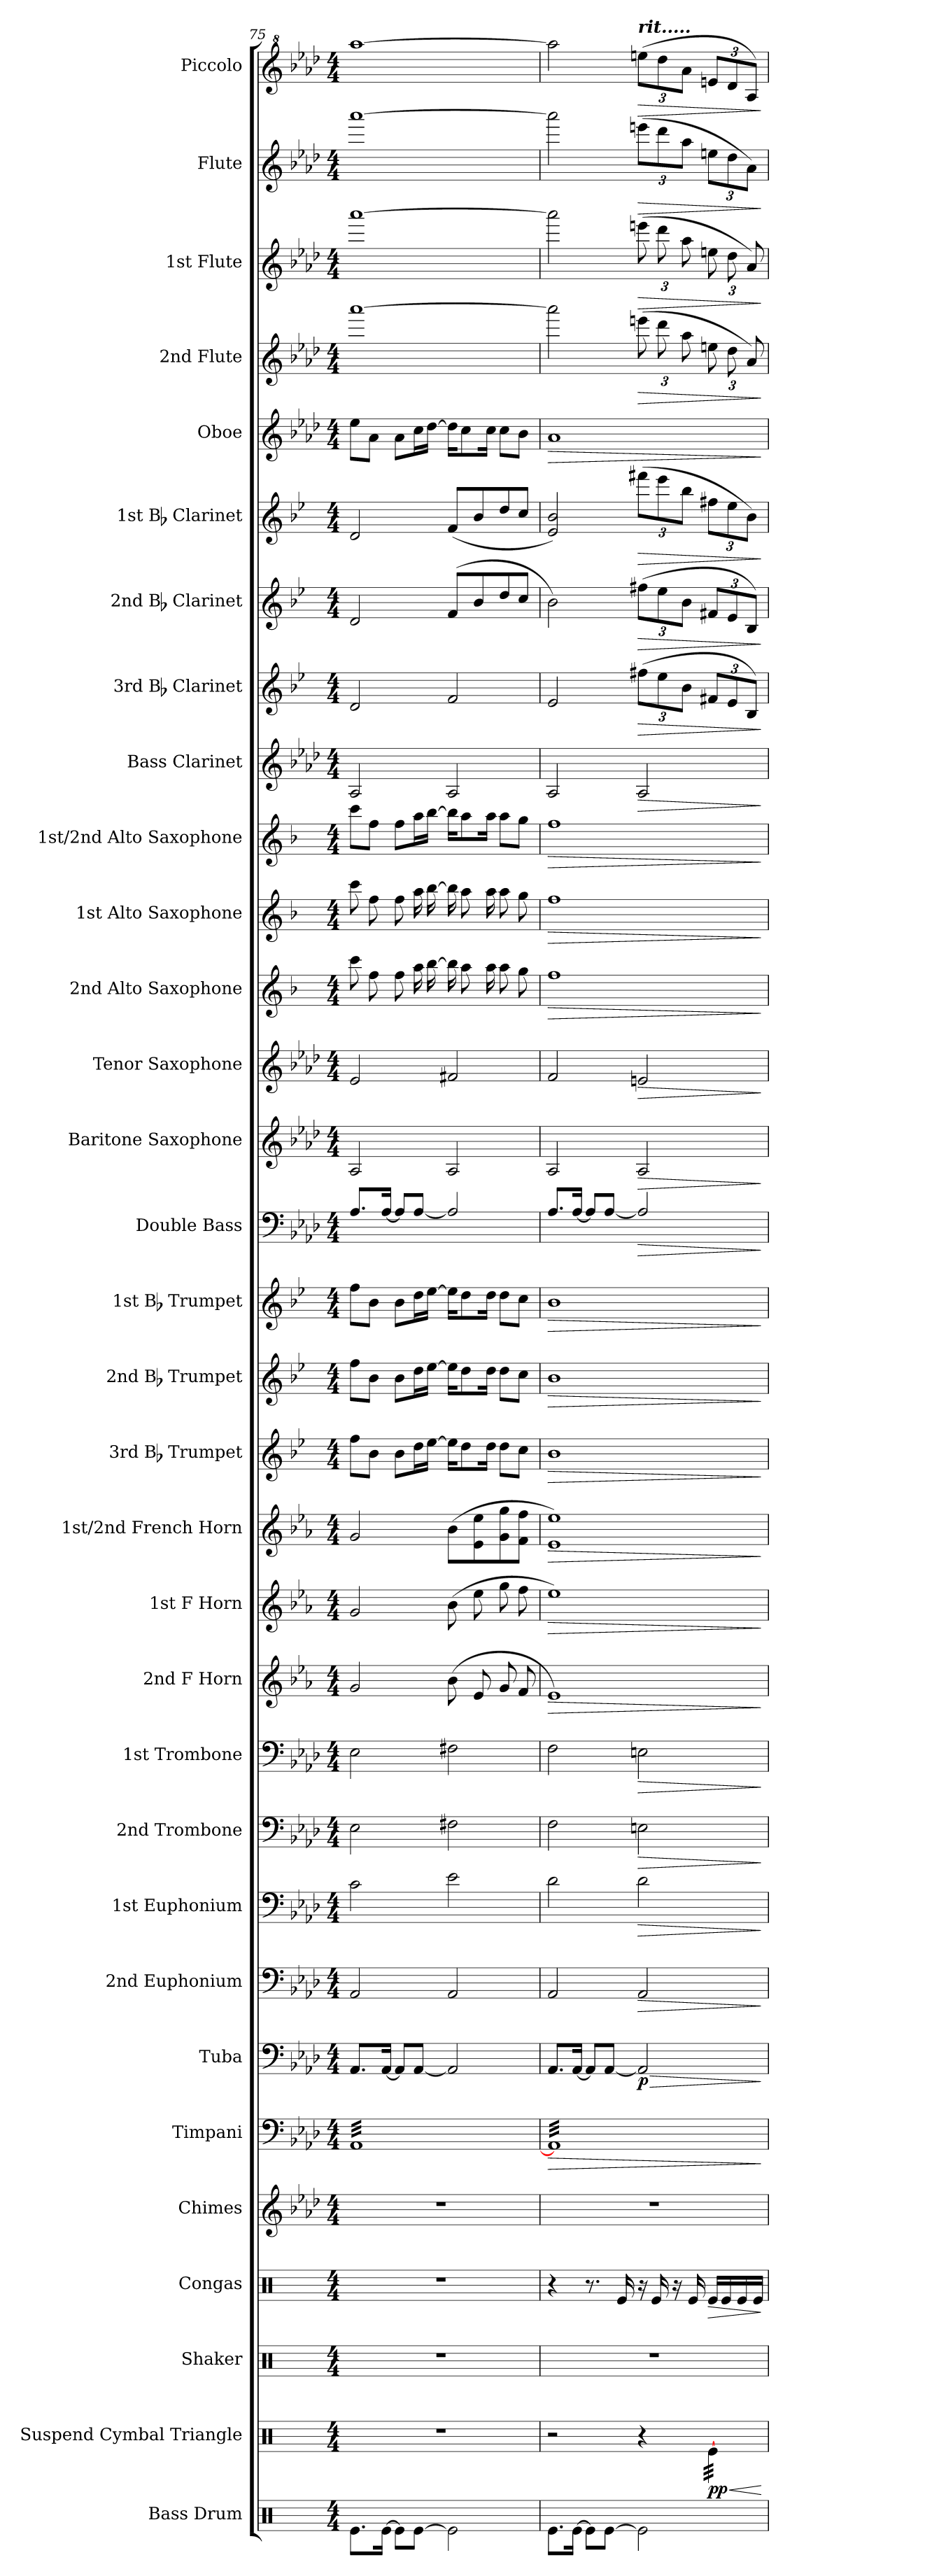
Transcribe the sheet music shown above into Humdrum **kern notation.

**kern	**kern	**dynam	**kern	**kern	**dynam	**kern	**kern	**dynam	**kern	**dynam	**kern	**dynam	**kern	**dynam	**kern	**dynam	**kern	**dynam	**kern	**dynam	**kern	**dynam	**kern	**dynam	**kern	**dynam	**kern	**dynam	**kern	**dynam	**kern	**dynam	**kern	**dynam	**kern	**dynam	**kern	**dynam	**kern	**dynam	**kern	**dynam	**kern	**dynam	**kern	**dynam	**kern	**dynam	**kern	**dynam	**kern	**dynam	**kern	**dynam	**kern	**dynam	**kern	**dynam	**kern	**dynam
*part32	*part31	*part31	*part30	*part29	*part29	*part28	*part27	*part27	*part26	*part26	*part25	*part25	*part24	*part24	*part23	*part23	*part22	*part22	*part21	*part21	*part20	*part20	*part19	*part19	*part18	*part18	*part17	*part17	*part16	*part16	*part15	*part15	*part14	*part14	*part13	*part13	*part12	*part12	*part11	*part11	*part10	*part10	*part9	*part9	*part8	*part8	*part7	*part7	*part6	*part6	*part5	*part5	*part4	*part4	*part3	*part3	*part2	*part2	*part1	*part1
*staff32	*staff31	*staff31	*staff30	*staff29	*staff29	*staff28	*staff27	*staff27	*staff26	*staff26	*staff25	*staff25	*staff24	*staff24	*staff23	*staff23	*staff22	*staff22	*staff21	*staff21	*staff20	*staff20	*staff19	*staff19	*staff18	*staff18	*staff17	*staff17	*staff16	*staff16	*staff15	*staff15	*staff14	*staff14	*staff13	*staff13	*staff12	*staff12	*staff11	*staff11	*staff10	*staff10	*staff9	*staff9	*staff8	*staff8	*staff7	*staff7	*staff6	*staff6	*staff5	*staff5	*staff4	*staff4	*staff3	*staff3	*staff2	*staff2	*staff1	*staff1
*I"Bass Drum	*I"Suspend Cymbal Triangle	*	*I"Shaker	*I"Congas	*	*I"Chimes	*I"Timpani	*	*I"Tuba	*	*I"2nd Euphonium	*	*I"1st Euphonium	*	*I"2nd Trombone	*	*I"1st Trombone	*	*I"2nd F Horn	*	*I"1st F Horn	*	*I"1st/2nd French Horn	*	*I"3rd Bb Trumpet	*	*I"2nd Bb Trumpet	*	*I"1st Bb Trumpet	*	*I"Double Bass	*	*I"Baritone Saxophone	*	*I"Tenor Saxophone	*	*I"2nd Alto Saxophone	*	*I"1st Alto Saxophone	*	*I"1st/2nd Alto Saxophone	*	*I"Bass Clarinet	*	*I"3rd Bb Clarinet	*	*I"2nd Bb Clarinet	*	*I"1st Bb Clarinet	*	*I"Oboe	*	*I"2nd Flute	*	*I"1st Flute	*	*I"Flute	*	*I"Piccolo	*
*I'B. Dr.	*I'Sus.C Tri.	*	*I'Sh.	*I'Co.	*	*I'Chm.	*I'Timp.	*	*I'Tba.	*	*I'Euph. 2	*	*I'Euph. 1	*	*I'Tbn. 2	*	*I'Tbn. 1	*	*I'F Hn. 2	*	*I'F Hn. 1	*	*I'F Hn. 1/2	*	*I'Tpt. 3	*	*I'Tpt. 2	*	*I'Tpt. 1	*	*I'D. Bass	*	*I'Bar. Sax	*	*I'T. Sax.	*	*I'A. Sax. 2	*	*I'A. Sax. 1	*	*I'A. Sax. 1/2	*	*I'B. Cl.	*	*I'Cl. 3	*	*I'Cl. 2	*	*I'Cl. 1	*	*I'Ob.	*	*I'Fl. 2	*	*I'Fl. 1	*	*I'Fl.	*	*I'Picc.	*
*clefX	*clefX	*	*clefX	*clefX	*	*clefG2	*clefF4	*	*clefF4	*	*clefF4	*	*clefF4	*	*clefF4	*	*clefF4	*	*clefG2	*	*clefG2	*	*clefG2	*	*clefG2	*	*clefG2	*	*clefG2	*	*clefF4	*	*clefG2	*	*clefG2	*	*clefG2	*	*clefG2	*	*clefG2	*	*clefG2	*	*clefG2	*	*clefG2	*	*clefG2	*	*clefG2	*	*clefG2	*	*clefG2	*	*clefG2	*	*clefG^2	*
*	*	*	*	*	*	*	*	*	*	*	*	*	*	*	*	*	*	*	*ITrd4c7	*	*ITrd4c7	*	*ITrd4c7	*	*ITrd1c2	*	*ITrd1c2	*	*ITrd1c2	*	*ITrd7c12	*	*ITrd12c21	*	*ITrd8c14	*	*ITrd5c9	*	*ITrd5c9	*	*ITrd5c9	*	*ITrd8c14	*	*ITrd1c2	*	*ITrd1c2	*	*ITrd1c2	*	*	*	*	*	*	*	*	*	*ITrd-7c-12	*
*k[]	*k[]	*	*k[]	*k[]	*	*k[b-e-a-d-]	*k[b-e-a-d-]	*	*k[b-e-a-d-]	*	*k[b-e-a-d-]	*	*k[b-e-a-d-]	*	*k[b-e-a-d-]	*	*k[b-e-a-d-]	*	*k[b-e-a-d-]	*	*k[b-e-a-d-]	*	*k[b-e-a-d-]	*	*k[b-e-a-d-]	*	*k[b-e-a-d-]	*	*k[b-e-a-d-]	*	*k[b-e-a-d-]	*	*k[b-e-a-d-]	*	*k[b-e-a-d-]	*	*k[b-e-a-d-]	*	*k[b-e-a-d-]	*	*k[b-e-a-d-]	*	*k[b-e-a-d-]	*	*k[b-e-a-d-]	*	*k[b-e-a-d-]	*	*k[b-e-a-d-]	*	*k[b-e-a-d-]	*	*k[b-e-a-d-]	*	*k[b-e-a-d-]	*	*k[b-e-a-d-]	*	*k[b-e-a-d-]	*
*M4/4	*M4/4	*	*M4/4	*M4/4	*	*M4/4	*M4/4	*	*M4/4	*	*M4/4	*	*M4/4	*	*M4/4	*	*M4/4	*	*M4/4	*	*M4/4	*	*M4/4	*	*M4/4	*	*M4/4	*	*M4/4	*	*M4/4	*	*M4/4	*	*M4/4	*	*M4/4	*	*M4/4	*	*M4/4	*	*M4/4	*	*M4/4	*	*M4/4	*	*M4/4	*	*M4/4	*	*M4/4	*	*M4/4	*	*M4/4	*	*M4/4	*
=75	=75	=75	=75	=75	=75	=75	=75	=75	=75	=75	=75	=75	=75	=75	=75	=75	=75	=75	=75	=75	=75	=75	=75	=75	=75	=75	=75	=75	=75	=75	=75	=75	=75	=75	=75	=75	=75	=75	=75	=75	=75	=75	=75	=75	=75	=75	=75	=75	=75	=75	=75	=75	=75	=75	=75	=75	=75	=75	=75	=75
*	*	*	*	*	*	*	*tremolo	*	*	*	*	*	*	*	*	*	*	*	*	*	*	*	*	*	*	*	*	*	*	*	*	*	*	*	*	*	*	*	*	*	*	*	*	*	*	*	*	*	*	*	*	*	*	*	*	*	*	*	*	*
8.Re\L	1r	.	1r	1r	.	1r	32AA-LLL	.	8.AA-/L	.	2AA-/	.	2c\	.	2E-\	.	2E-\	.	2c/	.	2c/	.	2c/	.	8ee-\L	.	8ee-\L	.	8ee-\L	.	8.AA-/L	.	2AA-/	.	2E-/	.	8ee-\	.	8ee-\	.	8ee-\L	.	2AA-/	.	2c/	.	2c/	.	2c/	.	8ee-\L	.	[1aaa-	.	[1aaa-	.	[1aaa-	.	[1aaaa-	.
.	.	.	.	.	.	.	32AA-	.	.	.	.	.	.	.	.	.	.	.	.	.	.	.	.	.	.	.	.	.	.	.	.	.	.	.	.	.	.	.	.	.	.	.	.	.	.	.	.	.	.	.	.	.	.	.	.	.	.	.	.	.
.	.	.	.	.	.	.	32AA-	.	.	.	.	.	.	.	.	.	.	.	.	.	.	.	.	.	.	.	.	.	.	.	.	.	.	.	.	.	.	.	.	.	.	.	.	.	.	.	.	.	.	.	.	.	.	.	.	.	.	.	.	.
.	.	.	.	.	.	.	32AA-	.	.	.	.	.	.	.	.	.	.	.	.	.	.	.	.	.	.	.	.	.	.	.	.	.	.	.	.	.	.	.	.	.	.	.	.	.	.	.	.	.	.	.	.	.	.	.	.	.	.	.	.	.
.	.	.	.	.	.	.	32AA-	.	.	.	.	.	.	.	.	.	.	.	.	.	.	.	.	.	8a-\J	.	8a-\J	.	8a-\J	.	.	.	.	.	.	.	8a-\	.	8a-\	.	8a-\J	.	.	.	.	.	.	.	.	.	8a-\J	.	.	.	.	.	.	.	.	.
.	.	.	.	.	.	.	32AA-	.	.	.	.	.	.	.	.	.	.	.	.	.	.	.	.	.	.	.	.	.	.	.	.	.	.	.	.	.	.	.	.	.	.	.	.	.	.	.	.	.	.	.	.	.	.	.	.	.	.	.	.	.
[16Re\Jk	.	.	.	.	.	.	32AA-	.	[16AA-/Jk	.	.	.	.	.	.	.	.	.	.	.	.	.	.	.	.	.	.	.	.	.	[16AA-/Jk	.	.	.	.	.	.	.	.	.	.	.	.	.	.	.	.	.	.	.	.	.	.	.	.	.	.	.	.	.
.	.	.	.	.	.	.	32AA-	.	.	.	.	.	.	.	.	.	.	.	.	.	.	.	.	.	.	.	.	.	.	.	.	.	.	.	.	.	.	.	.	.	.	.	.	.	.	.	.	.	.	.	.	.	.	.	.	.	.	.	.	.
8Re\L]	.	.	.	.	.	.	32AA-	.	8AA-/L]	.	.	.	.	.	.	.	.	.	.	.	.	.	.	.	8a-\L	.	8a-\L	.	8a-\L	.	8AA-/L]	.	.	.	.	.	8a-\	.	8a-\	.	8a-\L	.	.	.	.	.	.	.	.	.	8a-\L	.	.	.	.	.	.	.	.	.
.	.	.	.	.	.	.	32AA-	.	.	.	.	.	.	.	.	.	.	.	.	.	.	.	.	.	.	.	.	.	.	.	.	.	.	.	.	.	.	.	.	.	.	.	.	.	.	.	.	.	.	.	.	.	.	.	.	.	.	.	.	.
.	.	.	.	.	.	.	32AA-	.	.	.	.	.	.	.	.	.	.	.	.	.	.	.	.	.	.	.	.	.	.	.	.	.	.	.	.	.	.	.	.	.	.	.	.	.	.	.	.	.	.	.	.	.	.	.	.	.	.	.	.	.
.	.	.	.	.	.	.	32AA-	.	.	.	.	.	.	.	.	.	.	.	.	.	.	.	.	.	.	.	.	.	.	.	.	.	.	.	.	.	.	.	.	.	.	.	.	.	.	.	.	.	.	.	.	.	.	.	.	.	.	.	.	.
[8Re\J	.	.	.	.	.	.	32AA-	.	[8AA-/J	.	.	.	.	.	.	.	.	.	.	.	.	.	.	.	16cc\L	.	16cc\L	.	16cc\L	.	[8AA-/J	.	.	.	.	.	16cc\	.	16cc\	.	16cc\L	.	.	.	.	.	.	.	.	.	16cc\L	.	.	.	.	.	.	.	.	.
.	.	.	.	.	.	.	32AA-	.	.	.	.	.	.	.	.	.	.	.	.	.	.	.	.	.	.	.	.	.	.	.	.	.	.	.	.	.	.	.	.	.	.	.	.	.	.	.	.	.	.	.	.	.	.	.	.	.	.	.	.	.
.	.	.	.	.	.	.	32AA-	.	.	.	.	.	.	.	.	.	.	.	.	.	.	.	.	.	[16dd-\JJ	.	[16dd-\JJ	.	[16dd-\JJ	.	.	.	.	.	.	.	[16dd-\	.	[16dd-\	.	[16dd-\JJ	.	.	.	.	.	.	.	.	.	[16dd-\JJ	.	.	.	.	.	.	.	.	.
.	.	.	.	.	.	.	32AA-	.	.	.	.	.	.	.	.	.	.	.	.	.	.	.	.	.	.	.	.	.	.	.	.	.	.	.	.	.	.	.	.	.	.	.	.	.	.	.	.	.	.	.	.	.	.	.	.	.	.	.	.	.
2Re\]	.	.	.	.	.	.	32AA-	.	2AA-/]	.	2AA-/	.	2e-\	.	2F#X\	.	2F#X\	.	(8e-\	.	(8e-\	.	(8e-\L	.	16dd-\KL]	.	16dd-\KL]	.	16dd-\KL]	.	2AA-/]	.	2AA-/	.	2F#X/	.	16dd-\]	.	16dd-\]	.	16dd-\KL]	.	2AA-/	.	2e-/	.	(8e-/L	.	(8e-/L	.	16dd-\KL]	.	.	.	.	.	.	.	.	.
.	.	.	.	.	.	.	32AA-	.	.	.	.	.	.	.	.	.	.	.	.	.	.	.	.	.	.	.	.	.	.	.	.	.	.	.	.	.	.	.	.	.	.	.	.	.	.	.	.	.	.	.	.	.	.	.	.	.	.	.	.	.
.	.	.	.	.	.	.	32AA-	.	.	.	.	.	.	.	.	.	.	.	.	.	.	.	.	.	8cc\	.	8cc\	.	8cc\	.	.	.	.	.	.	.	8cc\	.	8cc\	.	8cc\	.	.	.	.	.	.	.	.	.	8cc\	.	.	.	.	.	.	.	.	.
.	.	.	.	.	.	.	32AA-	.	.	.	.	.	.	.	.	.	.	.	.	.	.	.	.	.	.	.	.	.	.	.	.	.	.	.	.	.	.	.	.	.	.	.	.	.	.	.	.	.	.	.	.	.	.	.	.	.	.	.	.	.
.	.	.	.	.	.	.	32AA-	.	.	.	.	.	.	.	.	.	.	.	8A-/	.	8a-\	.	8A-\ 8a-\	.	.	.	.	.	.	.	.	.	.	.	.	.	.	.	.	.	.	.	.	.	.	.	8a-/	.	8a-/	.	.	.	.	.	.	.	.	.	.	.
.	.	.	.	.	.	.	32AA-	.	.	.	.	.	.	.	.	.	.	.	.	.	.	.	.	.	.	.	.	.	.	.	.	.	.	.	.	.	.	.	.	.	.	.	.	.	.	.	.	.	.	.	.	.	.	.	.	.	.	.	.	.
.	.	.	.	.	.	.	32AA-	.	.	.	.	.	.	.	.	.	.	.	.	.	.	.	.	.	16cc\Jk	.	16cc\Jk	.	16cc\Jk	.	.	.	.	.	.	.	16cc\	.	16cc\	.	16cc\Jk	.	.	.	.	.	.	.	.	.	16cc\Jk	.	.	.	.	.	.	.	.	.
.	.	.	.	.	.	.	32AA-	.	.	.	.	.	.	.	.	.	.	.	.	.	.	.	.	.	.	.	.	.	.	.	.	.	.	.	.	.	.	.	.	.	.	.	.	.	.	.	.	.	.	.	.	.	.	.	.	.	.	.	.	.
.	.	.	.	.	.	.	32AA-	.	.	.	.	.	.	.	.	.	.	.	8c/	.	8cc\	.	8c\ 8cc\	.	8cc\L	.	8cc\L	.	8cc\L	.	.	.	.	.	.	.	8cc\	.	8cc\	.	8cc\L	.	.	.	.	.	8cc/	.	8cc/	.	8cc\L	.	.	.	.	.	.	.	.	.
.	.	.	.	.	.	.	32AA-	.	.	.	.	.	.	.	.	.	.	.	.	.	.	.	.	.	.	.	.	.	.	.	.	.	.	.	.	.	.	.	.	.	.	.	.	.	.	.	.	.	.	.	.	.	.	.	.	.	.	.	.	.
.	.	.	.	.	.	.	32AA-	.	.	.	.	.	.	.	.	.	.	.	.	.	.	.	.	.	.	.	.	.	.	.	.	.	.	.	.	.	.	.	.	.	.	.	.	.	.	.	.	.	.	.	.	.	.	.	.	.	.	.	.	.
.	.	.	.	.	.	.	32AA-	.	.	.	.	.	.	.	.	.	.	.	.	.	.	.	.	.	.	.	.	.	.	.	.	.	.	.	.	.	.	.	.	.	.	.	.	.	.	.	.	.	.	.	.	.	.	.	.	.	.	.	.	.
.	.	.	.	.	.	.	32AA-	.	.	.	.	.	.	.	.	.	.	.	8B-/	.	8b-\	.	8B-\ 8b-\J	.	8b-\J	.	8b-\J	.	8b-\J	.	.	.	.	.	.	.	8b-\	.	8b-\	.	8b-\J	.	.	.	.	.	8b-/J	.	8b-/J	.	8b-\J	.	.	.	.	.	.	.	.	.
.	.	.	.	.	.	.	32AA-	.	.	.	.	.	.	.	.	.	.	.	.	.	.	.	.	.	.	.	.	.	.	.	.	.	.	.	.	.	.	.	.	.	.	.	.	.	.	.	.	.	.	.	.	.	.	.	.	.	.	.	.	.
.	.	.	.	.	.	.	32AA-	.	.	.	.	.	.	.	.	.	.	.	.	.	.	.	.	.	.	.	.	.	.	.	.	.	.	.	.	.	.	.	.	.	.	.	.	.	.	.	.	.	.	.	.	.	.	.	.	.	.	.	.	.
.	.	.	.	.	.	.	32AA-JJJ	.	.	.	.	.	.	.	.	.	.	.	.	.	.	.	.	.	.	.	.	.	.	.	.	.	.	.	.	.	.	.	.	.	.	.	.	.	.	.	.	.	.	.	.	.	.	.	.	.	.	.	.	.
=76	=76	=76	=76	=76	=76	=76	=76	=76	=76	=76	=76	=76	=76	=76	=76	=76	=76	=76	=76	=76	=76	=76	=76	=76	=76	=76	=76	=76	=76	=76	=76	=76	=76	=76	=76	=76	=76	=76	=76	=76	=76	=76	=76	=76	=76	=76	=76	=76	=76	=76	=76	=76	=76	=76	=76	=76	=76	=76	=76	=76
!	!	!	!	!	!	!	!	!LO:HP:b	!	!	!	!	!	!	!	!	!	!	!	!LO:HP:b	!	!LO:HP:b	!	!LO:HP:b	!	!LO:HP:b	!	!LO:HP:b	!	!LO:HP:b	!	!	!	!	!	!	!	!LO:HP:b	!	!LO:HP:b	!	!LO:HP:b	!	!	!	!	!	!	!	!	!	!LO:HP:b	!	!	!	!	!	!	!	!
8.Re\L	2r	.	1r	4r	.	1r	32AA-]LLL	>	8.AA-/L	.	2AA-/	.	2d-\	.	2F\	.	2F\	.	1A-)	>	1a-)	>	1A- 1a-)	>	1a-	>	1a-	>	1a-	>	8.AA-/L	.	2AA-/	.	2F/	.	1a-	>	1a-	>	1a-	>	2AA-/	.	2d-/	.	2a-\)	.	2d-/ 2a-/)	.	1a-	>	2aaa-\]	.	2aaa-\]	.	2aaa-\]	.	2aaaa-\]	.
.	.	.	.	.	.	.	32AA-	.	.	.	.	.	.	.	.	.	.	.	.	.	.	.	.	.	.	.	.	.	.	.	.	.	.	.	.	.	.	.	.	.	.	.	.	.	.	.	.	.	.	.	.	.	.	.	.	.	.	.	.	.
.	.	.	.	.	.	.	32AA-	.	.	.	.	.	.	.	.	.	.	.	.	.	.	.	.	.	.	.	.	.	.	.	.	.	.	.	.	.	.	.	.	.	.	.	.	.	.	.	.	.	.	.	.	.	.	.	.	.	.	.	.	.
.	.	.	.	.	.	.	32AA-	.	.	.	.	.	.	.	.	.	.	.	.	.	.	.	.	.	.	.	.	.	.	.	.	.	.	.	.	.	.	.	.	.	.	.	.	.	.	.	.	.	.	.	.	.	.	.	.	.	.	.	.	.
.	.	.	.	.	.	.	32AA-	.	.	.	.	.	.	.	.	.	.	.	.	.	.	.	.	.	.	.	.	.	.	.	.	.	.	.	.	.	.	.	.	.	.	.	.	.	.	.	.	.	.	.	.	.	.	.	.	.	.	.	.	.
.	.	.	.	.	.	.	32AA-	.	.	.	.	.	.	.	.	.	.	.	.	.	.	.	.	.	.	.	.	.	.	.	.	.	.	.	.	.	.	.	.	.	.	.	.	.	.	.	.	.	.	.	.	.	.	.	.	.	.	.	.	.
[16Re\Jk	.	.	.	.	.	.	32AA-	.	[16AA-/Jk	.	.	.	.	.	.	.	.	.	.	.	.	.	.	.	.	.	.	.	.	.	[16AA-/Jk	.	.	.	.	.	.	.	.	.	.	.	.	.	.	.	.	.	.	.	.	.	.	.	.	.	.	.	.	.
.	.	.	.	.	.	.	32AA-	.	.	.	.	.	.	.	.	.	.	.	.	.	.	.	.	.	.	.	.	.	.	.	.	.	.	.	.	.	.	.	.	.	.	.	.	.	.	.	.	.	.	.	.	.	.	.	.	.	.	.	.	.
8Re\L]	.	.	.	8.r	.	.	32AA-	.	8AA-/L]	.	.	.	.	.	.	.	.	.	.	.	.	.	.	.	.	.	.	.	.	.	8AA-/L]	.	.	.	.	.	.	.	.	.	.	.	.	.	.	.	.	.	.	.	.	.	.	.	.	.	.	.	.	.
.	.	.	.	.	.	.	32AA-	.	.	.	.	.	.	.	.	.	.	.	.	.	.	.	.	.	.	.	.	.	.	.	.	.	.	.	.	.	.	.	.	.	.	.	.	.	.	.	.	.	.	.	.	.	.	.	.	.	.	.	.	.
.	.	.	.	.	.	.	32AA-	.	.	.	.	.	.	.	.	.	.	.	.	.	.	.	.	.	.	.	.	.	.	.	.	.	.	.	.	.	.	.	.	.	.	.	.	.	.	.	.	.	.	.	.	.	.	.	.	.	.	.	.	.
.	.	.	.	.	.	.	32AA-	.	.	.	.	.	.	.	.	.	.	.	.	.	.	.	.	.	.	.	.	.	.	.	.	.	.	.	.	.	.	.	.	.	.	.	.	.	.	.	.	.	.	.	.	.	.	.	.	.	.	.	.	.
[8Re\J	.	.	.	.	.	.	32AA-	.	[8AA-/J	.	.	.	.	.	.	.	.	.	.	.	.	.	.	.	.	.	.	.	.	.	[8AA-/J	.	.	.	.	.	.	.	.	.	.	.	.	.	.	.	.	.	.	.	.	.	.	.	.	.	.	.	.	.
.	.	.	.	.	.	.	32AA-	.	.	.	.	.	.	.	.	.	.	.	.	.	.	.	.	.	.	.	.	.	.	.	.	.	.	.	.	.	.	.	.	.	.	.	.	.	.	.	.	.	.	.	.	.	.	.	.	.	.	.	.	.
.	.	.	.	16Re/	.	.	32AA-	.	.	.	.	.	.	.	.	.	.	.	.	.	.	.	.	.	.	.	.	.	.	.	.	.	.	.	.	.	.	.	.	.	.	.	.	.	.	.	.	.	.	.	.	.	.	.	.	.	.	.	.	.
.	.	.	.	.	.	.	32AA-	.	.	.	.	.	.	.	.	.	.	.	.	.	.	.	.	.	.	.	.	.	.	.	.	.	.	.	.	.	.	.	.	.	.	.	.	.	.	.	.	.	.	.	.	.	.	.	.	.	.	.	.	.
!	!	!	!	!	!	!	!	!	!	!LO:HP:b	!	!LO:HP:b	!	!LO:HP:b	!	!LO:HP:b	!	!LO:HP:b	!	!	!	!	!	!	!	!	!	!	!	!	!	!LO:HP:b	!	!LO:HP:b	!	!LO:HP:b	!	!	!	!	!	!	!	!LO:HP:b	!	!	!	!	!	!	!	!	!	!	!	!	!	!	!	!
*	*	*	*	*	*	*	*	*	*	*	*	*	*	*	*	*	*	*	*	*	*	*	*	*	*	*	*	*	*	*	*	*	*	*	*	*	*	*	*	*	*	*	*	*	*Xbrackettup	*	*	*	*	*	*	*	*	*	*	*	*	*	*	*
!	!	!	!	!	!	!	!	!	!	!	!	!	!	!	!	!	!	!	!	!	!	!	!	!	!	!	!	!	!	!	!	!	!	!	!	!	!	!	!	!	!	!	!	!	!	!LO:HP:b	!	!	!	!	!	!	!	!	!	!	!	!	!	!
*	*	*	*	*	*	*	*	*	*	*	*	*	*	*	*	*	*	*	*	*	*	*	*	*	*	*	*	*	*	*	*	*	*	*	*	*	*	*	*	*	*	*	*	*	*	*	*Xbrackettup	*	*	*	*	*	*	*	*	*	*	*	*	*
!	!	!	!	!	!	!	!	!	!	!	!	!	!	!	!	!	!	!	!	!	!	!	!	!	!	!	!	!	!	!	!	!	!	!	!	!	!	!	!	!	!	!	!	!	!	!	!	!LO:HP:b	!	!	!	!	!	!	!	!	!	!	!	!
*	*	*	*	*	*	*	*	*	*	*	*	*	*	*	*	*	*	*	*	*	*	*	*	*	*	*	*	*	*	*	*	*	*	*	*	*	*	*	*	*	*	*	*	*	*	*	*	*	*Xbrackettup	*	*	*	*	*	*	*	*	*	*	*
!	!	!	!	!	!	!	!	!	!	!	!	!	!	!	!	!	!	!	!	!	!	!	!	!	!	!	!	!	!	!	!	!	!	!	!	!	!	!	!	!	!	!	!	!	!	!	!	!	!	!LO:HP:b	!	!	!	!	!	!	!	!	!	!
*	*	*	*	*	*	*	*	*	*	*	*	*	*	*	*	*	*	*	*	*	*	*	*	*	*	*	*	*	*	*	*	*	*	*	*	*	*	*	*	*	*	*	*	*	*	*	*	*	*	*	*	*	*Xbrackettup	*	*	*	*	*	*	*
!	!	!	!	!	!	!	!	!	!	!	!	!	!	!	!	!	!	!	!	!	!	!	!	!	!	!	!	!	!	!	!	!	!	!	!	!	!	!	!	!	!	!	!	!	!	!	!	!	!	!	!	!	!	!LO:HP:b	!	!	!	!	!	!
*	*	*	*	*	*	*	*	*	*	*	*	*	*	*	*	*	*	*	*	*	*	*	*	*	*	*	*	*	*	*	*	*	*	*	*	*	*	*	*	*	*	*	*	*	*	*	*	*	*	*	*	*	*	*	*Xbrackettup	*	*	*	*	*
!	!	!	!	!	!	!	!	!	!	!	!	!	!	!	!	!	!	!	!	!	!	!	!	!	!	!	!	!	!	!	!	!	!	!	!	!	!	!	!	!	!	!	!	!	!	!	!	!	!	!	!	!	!	!	!	!LO:HP:b	!	!	!	!
*	*	*	*	*	*	*	*	*	*	*	*	*	*	*	*	*	*	*	*	*	*	*	*	*	*	*	*	*	*	*	*	*	*	*	*	*	*	*	*	*	*	*	*	*	*	*	*	*	*	*	*	*	*	*	*	*	*Xbrackettup	*	*	*
!	!	!	!	!	!	!	!	!	!	!	!	!	!	!	!	!	!	!	!	!	!	!	!	!	!	!	!	!	!	!	!	!	!	!	!	!	!	!	!	!	!	!	!	!	!	!	!	!	!	!	!	!	!	!	!	!	!	!LO:HP:b	!	!
*	*	*	*	*	*	*	*	*	*	*	*	*	*	*	*	*	*	*	*	*	*	*	*	*	*	*	*	*	*	*	*	*	*	*	*	*	*	*	*	*	*	*	*	*	*	*	*	*	*	*	*	*	*	*	*	*	*	*	*Xbrackettup	*
*	*	*	*	*	*	*	*	*	*	*	*	*	*	*	*	*	*	*	*	*	*	*	*	*	*	*	*	*	*	*	*	*	*	*	*	*	*	*	*	*	*	*	*	*	*	*	*	*	*	*	*	*	*	*	*	*	*	*	*MM85	*
!	!	!	!	!	!	!	!	!	!	!	!	!	!	!	!	!	!	!	!	!	!	!	!	!	!	!	!	!	!	!	!	!	!	!	!	!	!	!	!	!	!	!	!	!	!	!	!	!	!	!	!	!	!	!	!	!	!	!	!LO:TX:a:Bi:t=rit.....	!
!	!	!	!	!	!	!	!	!	!	!LO:DY:n=1:b	!	!	!	!	!	!	!	!	!	!	!	!	!	!	!	!	!	!	!	!	!	!	!	!	!	!	!	!	!	!	!	!	!	!	!	!	!	!	!	!	!	!	!	!	!	!	!	!	!	!LO:HP:b
2Re\]	4r	.	.	16r	.	.	32AA-	.	2AA-/]	> p	2AA-/	>	2d-\	>	2En\	>	2En\	>	.	.	.	.	.	.	.	.	.	.	.	.	2AA-/]	>	2AA-/	>	2En/	>	.	.	.	.	.	.	2AA-/	>	(12een\L	>	(12een\L	>	(12eeen\L	>	.	.	(12eeen\	>	(12eeen\	>	(12eeen\L	>	(12eeeen\L	>
.	.	.	.	.	.	.	32AA-	.	.	.	.	.	.	.	.	.	.	.	.	.	.	.	.	.	.	.	.	.	.	.	.	.	.	.	.	.	.	.	.	.	.	.	.	.	.	.	.	.	.	.	.	.	.	.	.	.	.	.	.	.
.	.	.	.	16Re/	.	.	32AA-	.	.	.	.	.	.	.	.	.	.	.	.	.	.	.	.	.	.	.	.	.	.	.	.	.	.	.	.	.	.	.	.	.	.	.	.	.	.	.	.	.	.	.	.	.	.	.	.	.	.	.	.	.
.	.	.	.	.	.	.	.	.	.	.	.	.	.	.	.	.	.	.	.	.	.	.	.	.	.	.	.	.	.	.	.	.	.	.	.	.	.	.	.	.	.	.	.	.	12dd-\	.	12dd-\	.	12ddd-\	.	.	.	12ddd-\	.	12ddd-\	.	12ddd-\	.	12dddd-\	.
.	.	.	.	.	.	.	32AA-	.	.	.	.	.	.	.	.	.	.	.	.	.	.	.	.	.	.	.	.	.	.	.	.	.	.	.	.	.	.	.	.	.	.	.	.	.	.	.	.	.	.	.	.	.	.	.	.	.	.	.	.	.
.	.	.	.	16r	.	.	32AA-	.	.	.	.	.	.	.	.	.	.	.	.	.	.	.	.	.	.	.	.	.	.	.	.	.	.	.	.	.	.	.	.	.	.	.	.	.	.	.	.	.	.	.	.	.	.	.	.	.	.	.	.	.
.	.	.	.	.	.	.	32AA-	.	.	.	.	.	.	.	.	.	.	.	.	.	.	.	.	.	.	.	.	.	.	.	.	.	.	.	.	.	.	.	.	.	.	.	.	.	.	.	.	.	.	.	.	.	.	.	.	.	.	.	.	.
.	.	.	.	.	.	.	.	.	.	.	.	.	.	.	.	.	.	.	.	.	.	.	.	.	.	.	.	.	.	.	.	.	.	.	.	.	.	.	.	.	.	.	.	.	12a-\J	.	12a-\J	.	12aa-\J	.	.	.	12aa-\	.	12aa-\	.	12aa-\J	.	12aaa-\J	.
.	.	.	.	16Re/	.	.	32AA-	.	.	.	.	.	.	.	.	.	.	.	.	.	.	.	.	.	.	.	.	.	.	.	.	.	.	.	.	.	.	.	.	.	.	.	.	.	.	.	.	.	.	.	.	.	.	.	.	.	.	.	.	.
.	.	.	.	.	.	.	32AA-	.	.	.	.	.	.	.	.	.	.	.	.	.	.	.	.	.	.	.	.	.	.	.	.	.	.	.	.	.	.	.	.	.	.	.	.	.	.	.	.	.	.	.	.	.	.	.	.	.	.	.	.	.
!	!	!LO:HP:b	!	!	!LO:HP:b	!	!	!	!	!	!	!	!	!	!	!	!	!	!	!	!	!	!	!	!	!	!	!	!	!	!	!	!	!	!	!	!	!	!	!	!	!	!	!	!	!	!	!	!	!	!	!	!	!	!	!	!	!	!	!
!	!	!LO:DY:n=1:b	!	!	!	!	!	!	!	!	!	!	!	!	!	!	!	!	!	!	!	!	!	!	!	!	!	!	!	!	!	!	!	!	!	!	!	!	!	!	!	!	!	!	!	!	!	!	!	!	!	!	!	!	!	!	!	!	!	!
*	*tremolo	*	*	*	*	*	*	*	*	*	*	*	*	*	*	*	*	*	*	*	*	*	*	*	*	*	*	*	*	*	*	*	*	*	*	*	*	*	*	*	*	*	*	*	*	*	*	*	*	*	*	*	*	*	*	*	*	*	*	*
.	[32Re\LLL	< pp	.	16Re/LL	>	.	32AA-	.	.	.	.	.	.	.	.	.	.	.	.	.	.	.	.	.	.	.	.	.	.	.	.	.	.	.	.	.	.	.	.	.	.	.	.	.	12en/L	.	12en/L	.	12een\L	.	.	.	12een\	.	12een\	.	12een\L	.	12eeen/L	.
.	32Re\	.	.	.	.	.	32AA-	.	.	.	.	.	.	.	.	.	.	.	.	.	.	.	.	.	.	.	.	.	.	.	.	.	.	.	.	.	.	.	.	.	.	.	.	.	.	.	.	.	.	.	.	.	.	.	.	.	.	.	.	.
.	32Re\	.	.	16Re/	.	.	32AA-	.	.	.	.	.	.	.	.	.	.	.	.	.	.	.	.	.	.	.	.	.	.	.	.	.	.	.	.	.	.	.	.	.	.	.	.	.	.	.	.	.	.	.	.	.	.	.	.	.	.	.	.	.
.	.	.	.	.	.	.	.	.	.	.	.	.	.	.	.	.	.	.	.	.	.	.	.	.	.	.	.	.	.	.	.	.	.	.	.	.	.	.	.	.	.	.	.	.	12d-/	.	12d-/	.	12dd-\	.	.	.	12dd-\	.	12dd-\	.	12dd-\	.	12ddd-/	.
.	32Re\	.	.	.	.	.	32AA-	.	.	.	.	.	.	.	.	.	.	.	.	.	.	.	.	.	.	.	.	.	.	.	.	.	.	.	.	.	.	.	.	.	.	.	.	.	.	.	.	.	.	.	.	.	.	.	.	.	.	.	.	.
.	32Re\	.	.	16Re/	.	.	32AA-	.	.	.	.	.	.	.	.	.	.	.	.	.	.	.	.	.	.	.	.	.	.	.	.	.	.	.	.	.	.	.	.	.	.	.	.	.	.	.	.	.	.	.	.	.	.	.	.	.	.	.	.	.
.	32Re\	.	.	.	.	.	32AA-	.	.	.	.	.	.	.	.	.	.	.	.	.	.	.	.	.	.	.	.	.	.	.	.	.	.	.	.	.	.	.	.	.	.	.	.	.	.	.	.	.	.	.	.	.	.	.	.	.	.	.	.	.
.	.	.	.	.	.	.	.	.	.	.	.	.	.	.	.	.	.	.	.	.	.	.	.	.	.	.	.	.	.	.	.	.	.	.	.	.	.	.	.	.	.	.	.	.	12A-/J)	.	12A-/J)	.	12a-\J)	.	.	.	12a-/)	.	12a-/)	.	12a-\J)	.	12aa-/J)	.
.	32Re\	.	.	16Re/JJ	.	.	32AA-	.	.	.	.	.	.	.	.	.	.	.	.	.	.	.	.	.	.	.	.	.	.	.	.	.	.	.	.	.	.	.	.	.	.	.	.	.	.	.	.	.	.	.	.	.	.	.	.	.	.	.	.	.
.	32Re\JJJ	.	.	.	.	.	32AA-JJJ	.	.	.	.	.	.	.	.	.	.	.	.	.	.	.	.	.	.	.	.	.	.	.	.	.	.	.	.	.	.	.	.	.	.	.	.	.	.	.	.	.	.	.	.	.	.	.	.	.	.	.	.	.
*	*	*	*	*	*	*	*Xtremolo	*	*	*	*	*	*	*	*	*	*	*	*	*	*	*	*	*	*	*	*	*	*	*	*	*	*	*	*	*	*	*	*	*	*	*	*	*	*	*	*	*	*	*	*	*	*	*	*	*	*	*	*	*
*	*Xtremolo	*	*	*	*	*	*	*	*	*	*	*	*	*	*	*	*	*	*	*	*	*	*	*	*	*	*	*	*	*	*	*	*	*	*	*	*	*	*	*	*	*	*	*	*	*	*	*	*	*	*	*	*	*	*	*	*	*	*	*
.	.	[	.	.	]	.	.	]	.	]	.	]	.	]	.	]	.	]	.	]	.	]	.	]	.	]	.	]	.	]	.	]	.	]	.	]	.	]	.	]	.	]	.	]	.	]	.	]	.	]	.	]	.	]	.	]	.	]	.	]
=	=	=	=	=	=	=	=	=	=	=	=	=	=	=	=	=	=	=	=	=	=	=	=	=	=	=	=	=	=	=	=	=	=	=	=	=	=	=	=	=	=	=	=	=	=	=	=	=	=	=	=	=	=	=	=	=	=	=	=	=
*-	*-	*-	*-	*-	*-	*-	*-	*-	*-	*-	*-	*-	*-	*-	*-	*-	*-	*-	*-	*-	*-	*-	*-	*-	*-	*-	*-	*-	*-	*-	*-	*-	*-	*-	*-	*-	*-	*-	*-	*-	*-	*-	*-	*-	*-	*-	*-	*-	*-	*-	*-	*-	*-	*-	*-	*-	*-	*-	*-	*-
